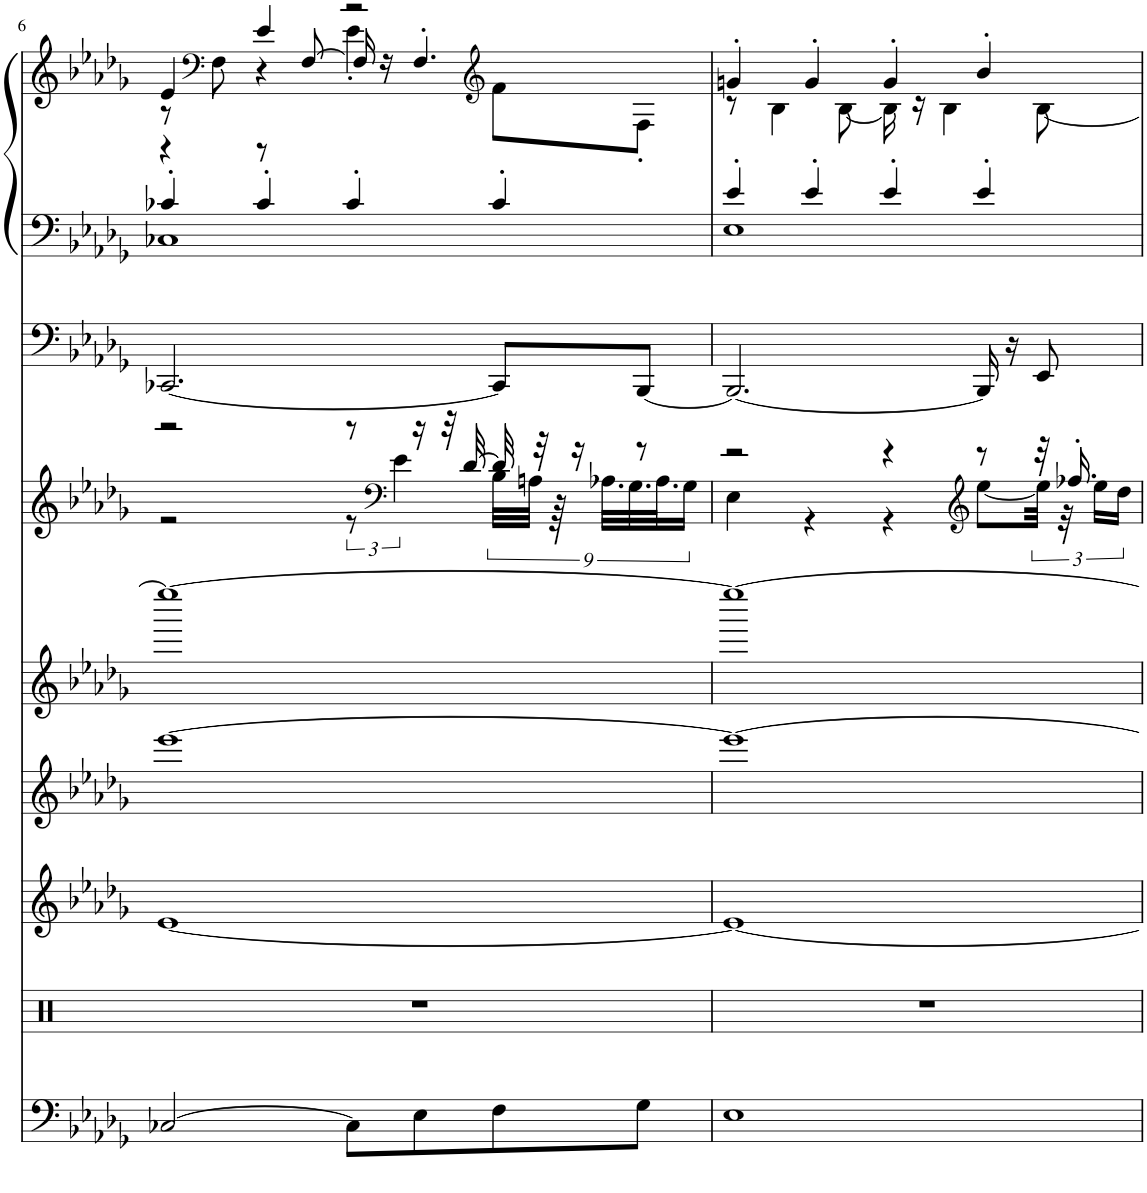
**kern	**kern	**kern	**kern	**kern	**kern	**kern	**kern	**kern
*part8	*part7	*part6	*part5	*part4	*part3	*part2	*part1	*part1
*staff9	*staff8	*staff7	*staff6	*staff5	*staff4	*staff3	*staff2	*staff1
*I"Cello	*I"Percussion	*I"Violin	*I"Violin	*I"Violin	*I"Tenor Sax	*I"Fingered Bass	*I"Grand Piano, Beautiful	*
*	*	*I'Vln	*I'Vln	*I'Vln	*I'T Sax	*	*I'Pno	*
!!LO:PB:g=z
*clefF4	*clefX	*clefG2	*clefG2	*clefG2	*clefG2	*clefF4	*clefF4	*clefG2
*	*	*	*	*	*Trd8c14	*	*	*
*k[b-e-a-d-g-]	*k[]	*k[b-e-a-d-g-]	*k[b-e-a-d-g-]	*k[b-e-a-d-g-]	*k[b-e-a-d-g-]	*k[b-e-a-d-g-]	*k[b-e-a-d-g-]	*k[b-e-a-d-g-]
*M4/4	*M4/4	*M4/4	*M4/4	*M4/4	*M4/4	*M4/4	*M4/4	*M4/4
=6	=6	=6	=6	=6	=6	=6	=6	=6
*	*	*	*	*	*^	*	*^	*^
*	*	*	*	*	*	*	*	*	*	*	*^
[2C-X/	1r	[1e-	[1eee-	1eeee-_	2r	2r	[2.CC-X/	4c-X'/	1C-X	4e-/	8r	4r
*	*	*	*	*	*	*	*	*	*	*clefF4	*	*
.	.	.	.	.	.	.	.	.	.	.	8F\	.
.	.	.	.	.	.	.	.	4c-'/	.	4e-/	4r	8r
.	.	.	.	.	.	.	.	.	.	.	.	[8F/
8C-\L]	.	.	.	.	8r	12r	.	4c-'/	.	2r	4e-'\	16F/]
.	.	.	.	.	.	.	.	.	.	.	.	16r
*	*	*	*	*	*clefF4	*	*	*	*	*	*	*
.	.	.	.	.	.	6e-\	.	.	.	.	.	.
8E-\	.	.	.	.	16r	.	.	.	.	.	.	4.F'/
.	.	.	.	.	32r	.	.	.	.	.	.	.
.	.	.	.	.	[32d-/	.	.	.	.	.	.	.
*	*	*	*	*	*	*	*	*	*	*clefG2	*	*
8F\	.	.	.	.	32d-/]	36B-\LLL	8CC-/L]	4c-'/	.	.	8f\L	.
.	.	.	.	.	.	36An\JJJ	.	.	.	.	.	.
.	.	.	.	.	32r	.	.	.	.	.	.	.
.	.	.	.	.	.	72r	.	.	.	.	.	.
.	.	.	.	.	16r	.	.	.	.	.	.	.
.	.	.	.	.	.	36.A-X\LLL	.	.	.	.	.	.
.	.	.	.	.	.	36.G-\	.	.	.	.	.	.
8G-\J	.	.	.	.	8r	.	[8BBB-/J	.	.	.	8F'\J	.
.	.	.	.	.	.	36.A-\J	.	.	.	.	.	.
.	.	.	.	.	.	18G-\JJ	.	.	.	.	.	.
*	*	*	*	*	*	*	*	*	*	*	*v	*v
=7	=7	=7	=7	=7	=7	=7	=7	=7	=7	=7	=7
1E-	1r	1e-_	1eee-_	1eeee-_	2r	4E-\	2.BBB-/_	4e-'/	1E-	4gn'/	8r
.	.	.	.	.	.	.	.	.	.	.	4B-\
.	.	.	.	.	.	4r	.	4e-'/	.	4g'/	.
.	.	.	.	.	.	.	.	.	.	.	[8B-\
.	.	.	.	.	4r	4r	.	4e-'/	.	4g'/	16B-\]
.	.	.	.	.	.	.	.	.	.	.	16r
.	.	.	.	.	.	.	.	.	.	.	4B-\
*	*	*	*	*	*clefG2	*	*	*	*	*	*
.	.	.	.	.	8r	[8ee-\L	16BBB-/]	4e-'/	.	4b-'/	.
.	.	.	.	.	.	.	16r	.	.	.	.
.	.	.	.	.	32r	48ee-\Jkk]	8EE-/	.	.	.	[8B-\
.	.	.	.	.	.	48r	.	.	.	.	.
.	.	.	.	.	16.ff-X'/	.	.	.	.	.	.
.	.	.	.	.	.	24ee-\LL	.	.	.	.	.
.	.	.	.	.	.	24dd-\JJ	.	.	.	.	.
*	*	*	*	*	*	*	*	*v	*v	*	*
*	*	*	*	*	*v	*v	*	*	*v	*v
=	=	=	=	=	=	=	=	=
*-	*-	*-	*-	*-	*-	*-	*-	*-
